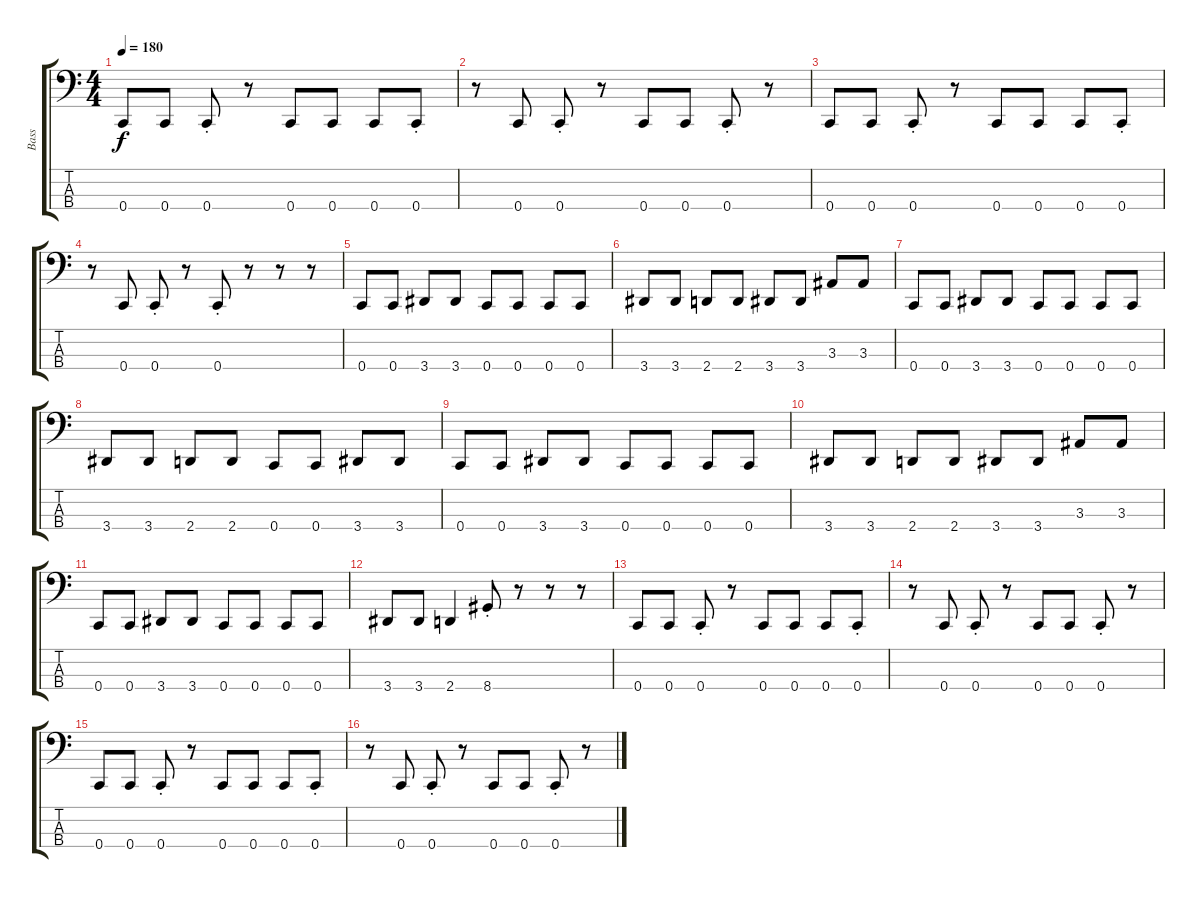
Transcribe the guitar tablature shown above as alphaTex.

\track ("Bass" "Bass") {instrument electricbasspick}
\staff {score tabs}
\tuning (F2 C2 G1 C1) {hide}
\ts (4 4)
\tempo 180
\clef f4
\ks c
0.4.8{dy f} 0.4.8 0.4{st}.8 r.8 0.4.8 0.4.8 0.4.8 0.4{st}.8 |
r.8 0.4.8 0.4{st}.8 r.8 0.4.8 0.4.8 0.4{st}.8 r.8 |
0.4.8 0.4.8 0.4{st}.8 r.8 0.4.8 0.4.8 0.4.8 0.4{st}.8 |
r.8 0.4.8 0.4{st}.8 r.8 0.4{st}.8 r.8 r.8 r.8 |
0.4.8 0.4.8 3.4.8 3.4.8 0.4.8 0.4.8 0.4.8 0.4.8 |
3.4.8 3.4.8 2.4.8 2.4.8 3.4.8 3.4.8 3.3.8 3.3.8 |
0.4.8 0.4.8 3.4.8 3.4.8 0.4.8 0.4.8 0.4.8 0.4.8 |
3.4.8 3.4.8 2.4.8 2.4.8 0.4.8 0.4.8 3.4.8 3.4.8 |
0.4.8 0.4.8 3.4.8 3.4.8 0.4.8 0.4.8 0.4.8 0.4.8 |
3.4.8 3.4.8 2.4.8 2.4.8 3.4.8 3.4.8 3.3.8 3.3.8 |
0.4.8 0.4.8 3.4.8 3.4.8 0.4.8 0.4.8 0.4.8 0.4.8 |
3.4.8 3.4.8 2.4.4 8.4{st}.8 r.8 r.8 r.8 |
0.4.8 0.4.8 0.4{st}.8 r.8 0.4.8 0.4.8 0.4.8 0.4{st}.8 |
r.8 0.4.8 0.4{st}.8 r.8 0.4.8 0.4.8 0.4{st}.8 r.8 |
0.4.8 0.4.8 0.4{st}.8 r.8 0.4.8 0.4.8 0.4.8 0.4{st}.8 |
r.8 0.4.8 0.4{st}.8 r.8 0.4.8 0.4.8 0.4{st}.8 r.8
